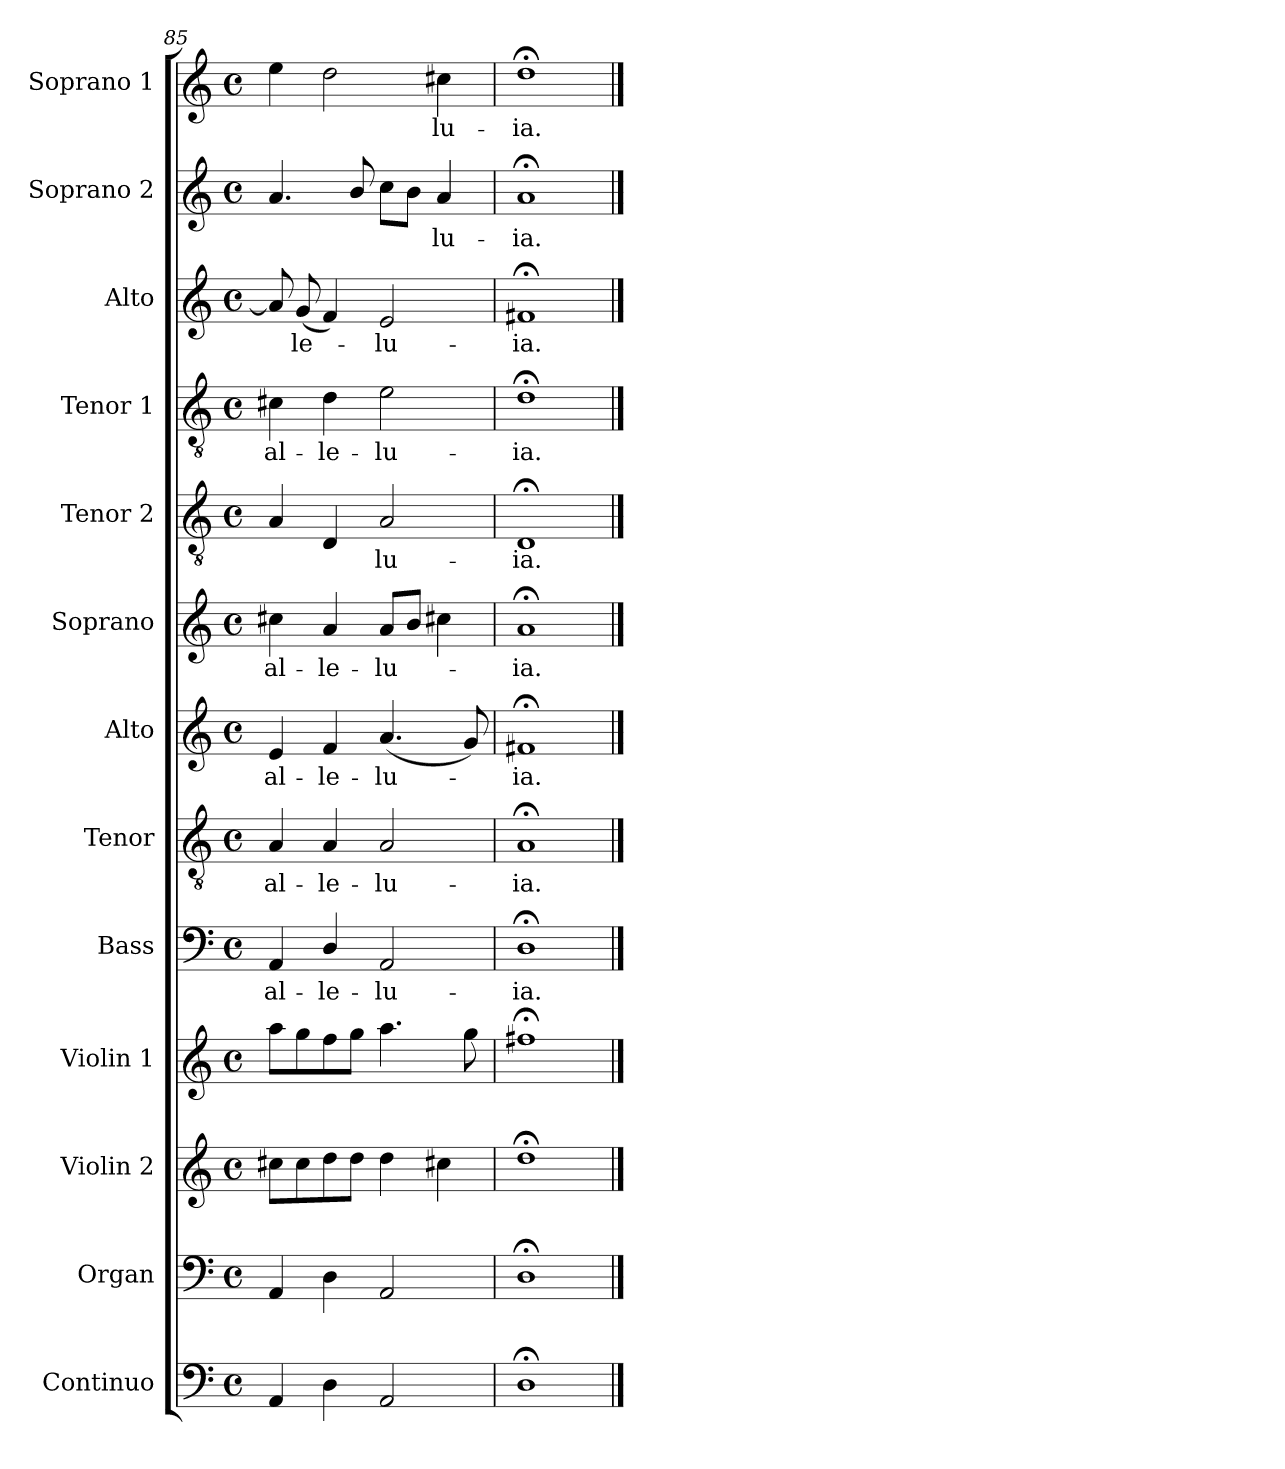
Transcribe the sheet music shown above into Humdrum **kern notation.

**kern	**kern	**kern	**kern	**kern	**text	**kern	**text	**kern	**text	**kern	**text	**kern	**text	**kern	**text	**kern	**text	**kern	**text	**kern	**text
*part13	*part12	*part11	*part10	*part9	*part9	*part8	*part8	*part7	*part7	*part6	*part6	*part5	*part5	*part4	*part4	*part3	*part3	*part2	*part2	*part1	*part1
*staff13	*staff12	*staff11	*staff10	*staff9	*staff9	*staff8	*staff8	*staff7	*staff7	*staff6	*staff6	*staff5	*staff5	*staff4	*staff4	*staff3	*staff3	*staff2	*staff2	*staff1	*staff1
*I"Continuo	*I"Organ	*I"Violin 2	*I"Violin 1	*I"Bass	*	*I"Tenor	*	*I"Alto	*	*I"Soprano	*	*I"Tenor 2	*	*I"Tenor 1	*	*I"Alto	*	*I"Soprano 2	*	*I"Soprano 1	*
*I'Cont.	*I'Org.	*I'Vln. 2	*I'Vln. 1	*I'B.	*	*I'T.	*	*I'A.	*	*I'S.	*	*I'T2.	*	*I'T1.	*	*I'A.	*	*I'S2.	*	*I'S1.	*
*clefF4	*clefF4	*clefG2	*clefG2	*clefF4	*	*clefGv2	*	*clefG2	*	*clefG2	*	*clefGv2	*	*clefGv2	*	*clefG2	*	*clefG2	*	*clefG2	*
*	*	*	*	*	*	*ITrd7c12	*	*	*	*	*	*ITrd7c12	*	*ITrd7c12	*	*	*	*	*	*	*
*k[]	*k[]	*k[]	*k[]	*k[]	*	*k[]	*	*k[]	*	*k[]	*	*k[]	*	*k[]	*	*k[]	*	*k[]	*	*k[]	*
*C:	*C:	*C:	*C:	*C:	*	*C:	*	*C:	*	*C:	*	*C:	*	*C:	*	*C:	*	*C:	*	*C:	*
*M4/4	*M4/4	*M4/4	*M4/4	*M4/4	*	*M4/4	*	*M4/4	*	*M4/4	*	*M4/4	*	*M4/4	*	*M4/4	*	*M4/4	*	*M4/4	*
*met(c)	*met(c)	*met(c)	*met(c)	*met(c)	*	*met(c)	*	*met(c)	*	*met(c)	*	*met(c)	*	*met(c)	*	*met(c)	*	*met(c)	*	*met(c)	*
=85	=85	=85	=85	=85	=85	=85	=85	=85	=85	=85	=85	=85	=85	=85	=85	=85	=85	=85	=85	=85	=85
!	!	!	!	!	!LO:LY:b:color=#000000	!	!	!	!	!	!	!	!	!	!	!	!	!	!	!	!
!	!	!	!	!	!	!	!LO:LY:b:color=#000000	!	!	!	!	!	!	!	!	!	!	!	!	!	!
!	!	!	!	!	!	!	!	!	!LO:LY:b:color=#000000	!	!	!	!	!	!	!	!	!	!	!	!
!	!	!	!	!	!	!	!	!	!	!	!LO:LY:b:color=#000000	!	!	!	!	!	!	!	!	!	!
!	!	!	!	!	!	!	!	!	!	!	!	!	!	!	!LO:LY:b:color=#000000	!	!	!	!	!	!
4AAi/	4AAi/	8cc#Xi\L	8aai\L	4AAi/	al-	4AAi/	al-	4ei/	al-	4cc#Xi\	al-	4AAi/	.	4C#Xi\	al-	8ai/]	.	4.ai/	.	4eei\	.
!	!	!	!	!	!	!	!	!	!	!	!	!	!	!	!	!	!LO:LY:b:color=#000000	!	!	!	!
.	.	8cc#i\	8ggi\	.	.	.	.	.	.	.	.	.	.	.	.	(8gi/	-le-	.	.	.	.
!	!	!	!	!	!LO:LY:b:color=#000000	!	!	!	!	!	!	!	!	!	!	!	!	!	!	!	!
!	!	!	!	!	!	!	!LO:LY:b:color=#000000	!	!	!	!	!	!	!	!	!	!	!	!	!	!
!	!	!	!	!	!	!	!	!	!LO:LY:b:color=#000000	!	!	!	!	!	!	!	!	!	!	!	!
!	!	!	!	!	!	!	!	!	!	!	!LO:LY:b:color=#000000	!	!	!	!	!	!	!	!	!	!
!	!	!	!	!	!	!	!	!	!	!	!	!	!	!	!LO:LY:b:color=#000000	!	!	!	!	!	!
4Di\	4Di\	8ddi\	8ffi\	4Di/	-le-	4AAi/	-le-	4fi/	-le-	4ai/	-le-	4DDi/	.	4Di\	-le-	4fi/)	.	.	.	2ddi\	.
.	.	8ddi\J	8ggi\J	.	.	.	.	.	.	.	.	.	.	.	.	.	.	8bi/	.	.	.
!	!	!	!	!	!LO:LY:b:color=#000000	!	!	!	!	!	!	!	!	!	!	!	!	!	!	!	!
!	!	!	!	!	!	!	!LO:LY:b:color=#000000	!	!	!	!	!	!	!	!	!	!	!	!	!	!
!	!	!	!	!	!	!	!	!	!LO:LY:b:color=#000000	!	!	!	!	!	!	!	!	!	!	!	!
!	!	!	!	!	!	!	!	!	!	!	!LO:LY:b:color=#000000	!	!	!	!	!	!	!	!	!	!
!	!	!	!	!	!	!	!	!	!	!	!	!	!LO:LY:b:color=#000000	!	!	!	!	!	!	!	!
!	!	!	!	!	!	!	!	!	!	!	!	!	!	!	!LO:LY:b:color=#000000	!	!	!	!	!	!
!	!	!	!	!	!	!	!	!	!	!	!	!	!	!	!	!	!LO:LY:b:color=#000000	!	!	!	!
2AAi/	2AAi/	4ddi\	4.aai\	2AAi/	-lu-	2AAi/	-lu-	(4.ai/	-lu-	8ai/L	-lu-	2AAi/	-lu-	2Ei\	-lu-	2ei/	-lu-	8cci\L	.	.	.
.	.	.	.	.	.	.	.	.	.	8bi/J	.	.	.	.	.	.	.	8bi\J	.	.	.
!	!	!	!	!	!	!	!	!	!	!	!	!	!	!	!	!	!	!	!LO:LY:b:color=#000000	!	!
!	!	!	!	!	!	!	!	!	!	!	!	!	!	!	!	!	!	!	!	!	!LO:LY:b:color=#000000
.	.	4cc#Xi\	.	.	.	.	.	.	.	4cc#Xi\	.	.	.	.	.	.	.	4ai/	-lu-	4cc#Xi\	-lu-
.	.	.	8ggi\	.	.	.	.	8gi/)	.	.	.	.	.	.	.	.	.	.	.	.	.
=86	=86	=86	=86	=86	=86	=86	=86	=86	=86	=86	=86	=86	=86	=86	=86	=86	=86	=86	=86	=86	=86
!	!	!	!	!	!LO:LY:b:color=#000000	!	!	!	!	!	!	!	!	!	!	!	!	!	!	!	!
!	!	!	!	!	!	!	!LO:LY:b:color=#000000	!	!	!	!	!	!	!	!	!	!	!	!	!	!
!	!	!	!	!	!	!	!	!	!LO:LY:b:color=#000000	!	!	!	!	!	!	!	!	!	!	!	!
!	!	!	!	!	!	!	!	!	!	!	!LO:LY:b:color=#000000	!	!	!	!	!	!	!	!	!	!
!	!	!	!	!	!	!	!	!	!	!	!	!	!LO:LY:b:color=#000000	!	!	!	!	!	!	!	!
!	!	!	!	!	!	!	!	!	!	!	!	!	!	!	!LO:LY:b:color=#000000	!	!	!	!	!	!
!	!	!	!	!	!	!	!	!	!	!	!	!	!	!	!	!	!LO:LY:b:color=#000000	!	!	!	!
!	!	!	!	!	!	!	!	!	!	!	!	!	!	!	!	!	!	!	!LO:LY:b:color=#000000	!	!
!	!	!	!	!	!	!	!	!	!	!	!	!	!	!	!	!	!	!	!	!	!LO:LY:b:color=#000000
1D;i	1D;i	1dd;i	1ff#X;i	1D;i	-ia.	1AA;i	-ia.	1f#X;i	-ia.	1a;i	-ia.	1DD;i	-ia.	1D;i	-ia.	1f#X;i	-ia.	1a;i	-ia.	1dd;i	-ia.
==	==	==	==	==	==	==	==	==	==	==	==	==	==	==	==	==	==	==	==	==	==
*-	*-	*-	*-	*-	*-	*-	*-	*-	*-	*-	*-	*-	*-	*-	*-	*-	*-	*-	*-	*-	*-
